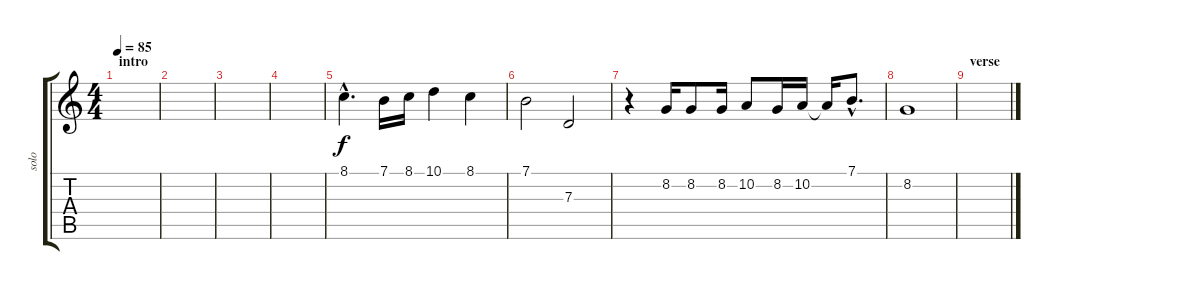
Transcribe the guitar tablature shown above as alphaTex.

\track ("solo" "solo") {instrument piccolo}
\staff {score tabs}
\tuning (E4 B3 G3 D3 A2 E2) {hide}
\ts (4 4)
\section ("" "intro")
\tempo 85
\clef g2
\ks c
|
|
|
|
8.1{hac}.4{d} 7.1.16 8.1.16 10.1.4 8.1.4 |
7.1.2 7.3.2 |
r.4 8.2.16 8.2.8 8.2.16 10.2.8 8.2.16 10.2.16 10.2{t}.16 7.1{hac}.8{d} |
8.2.1 |
\section ("" "verse")
